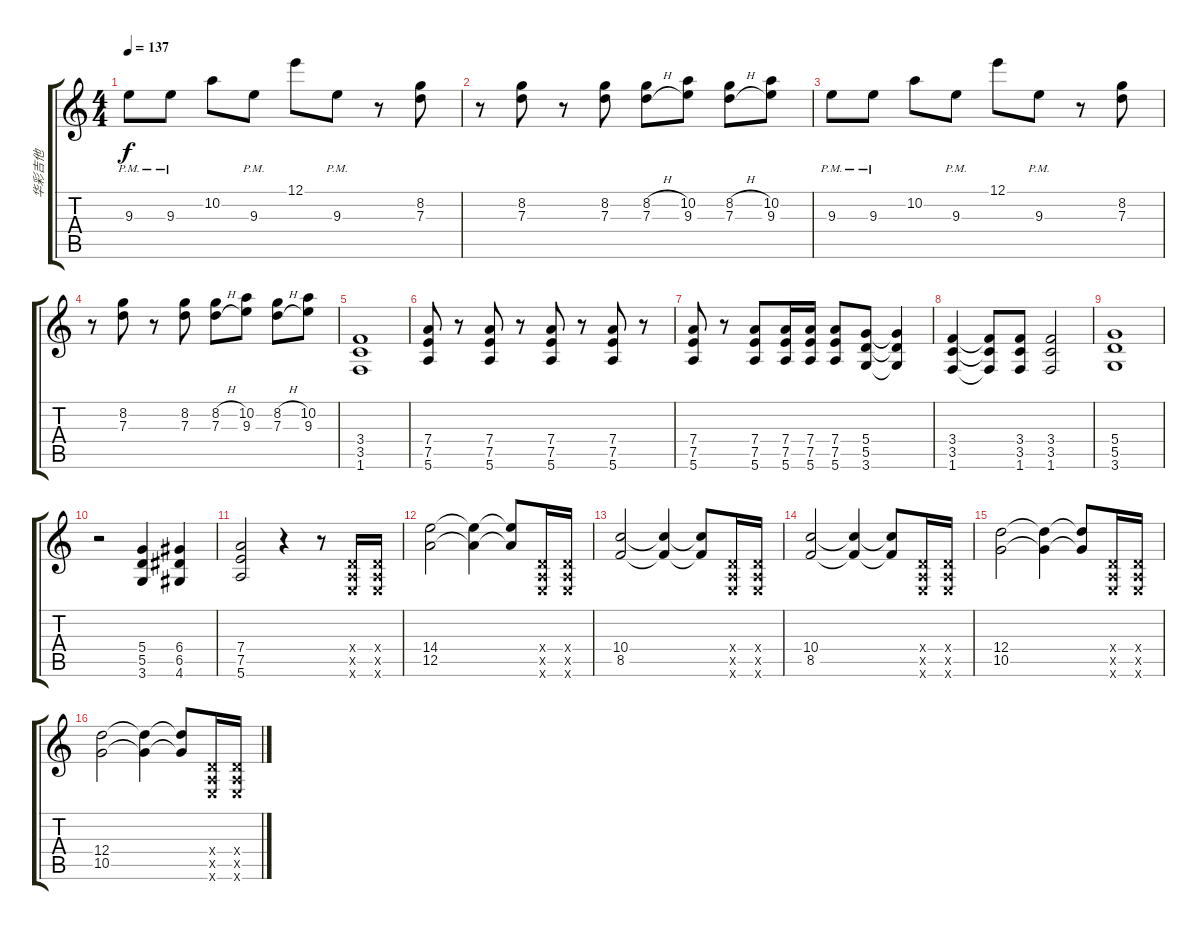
\track ("华彩吉他" "华彩吉他") {instrument distortionguitar}
\staff {score tabs}
\tuning (E4 B3 G3 D3 A2 E2) {hide}
\ts (4 4)
\tempo 137
\clef g2
\ks c
9.3{pm}.8{dy f} 9.3{pm}.8 10.2.8 9.3{pm}.8 12.1.8 9.3{pm}.8 r.8 (8.2 7.3).8 |
r.8 (8.2 7.3).8 r.8 (8.2 7.3).8 (8.2{h} 7.3{h}).8 (10.2 9.3).8 (8.2{h} 7.3{h}).8 (10.2 9.3).8 |
9.3{pm}.8 9.3{pm}.8 10.2.8 9.3{pm}.8 12.1.8 9.3{pm}.8 r.8 (8.2 7.3).8 |
r.8 (8.2 7.3).8 r.8 (8.2 7.3).8 (8.2{h} 7.3{h}).8 (10.2 9.3).8 (8.2{h} 7.3{h}).8 (10.2 9.3).8 |
(3.4 3.5 1.6).1 |
(7.4 7.5 5.6).8 r.8 (7.4 7.5 5.6).8 r.8 (7.4 7.5 5.6).8 r.8 (7.4 7.5 5.6).8 r.8 |
(7.4 7.5 5.6).8 r.8 (7.4 7.5 5.6).8 (7.4 7.5 5.6).16 (7.4 7.5 5.6).16 (7.4 7.5 5.6).8 (5.4 5.5 3.6).8 (5.4{t} 5.5{t} 3.6{t}).4 |
(3.4 3.5 1.6).4 (3.4{t} 3.5{t} 1.6{t}).8 (3.4 3.5 1.6).8 (3.4 3.5 1.6).2 |
(5.4 5.5 3.6).1 |
r.2 (5.4 5.5 3.6).4 (6.4 6.5 4.6).4 |
(7.4 7.5 5.6).2 r.4 r.8 (0.4{x} 0.5{x} 0.6{x}).16 (0.4{x} 0.5{x} 0.6{x}).16 |
(14.4 12.5).2 (14.4{t} 12.5{t}).4 (14.4{t} 12.5{t}).8 (0.4{x} 0.5{x} 0.6{x}).16 (0.4{x} 0.5{x} 0.6{x}).16 |
(10.4 8.5).2 (10.4{t} 8.5{t}).4 (10.4{t} 8.5{t}).8 (0.4{x} 0.5{x} 0.6{x}).16 (0.4{x} 0.5{x} 0.6{x}).16 |
(10.4 8.5).2 (10.4{t} 8.5{t}).4 (10.4{t} 8.5{t}).8 (0.4{x} 0.5{x} 0.6{x}).16 (0.4{x} 0.5{x} 0.6{x}).16 |
(12.4 10.5).2 (12.4{t} 10.5{t}).4 (12.4{t} 10.5{t}).8 (0.4{x} 0.5{x} 0.6{x}).16 (0.4{x} 0.5{x} 0.6{x}).16 |
(12.4 10.5).2 (12.4{t} 10.5{t}).4 (12.4{t} 10.5{t}).8 (0.4{x} 0.5{x} 0.6{x}).16 (0.4{x} 0.5{x} 0.6{x}).16
